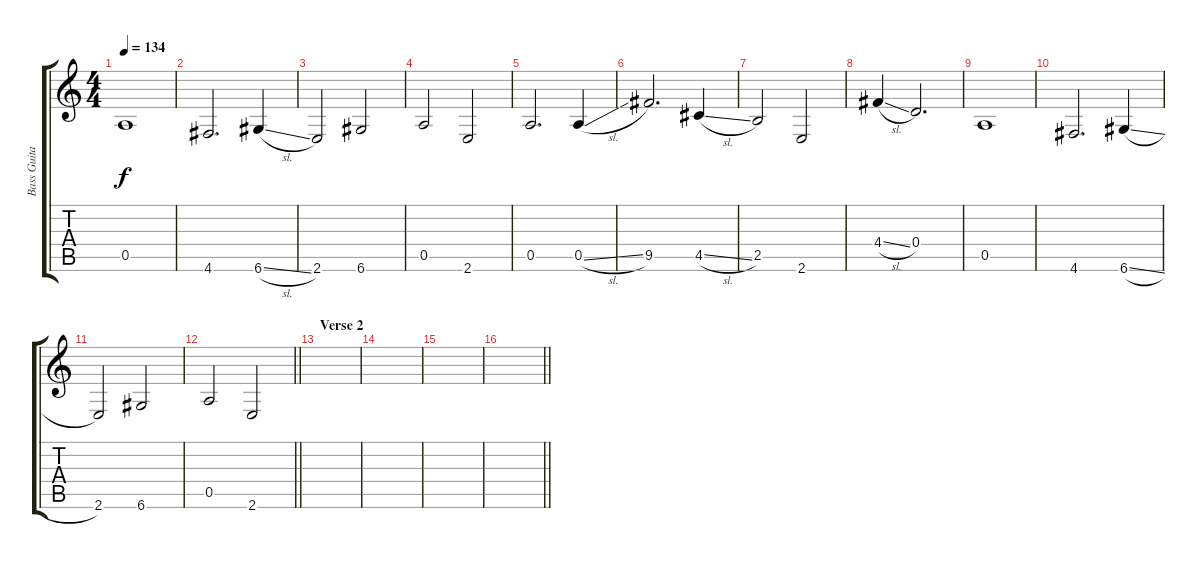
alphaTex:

\track ("Bass Guitar" "Bass Guita") {instrument electricbassfinger}
\staff {score tabs}
\tuning (E4 B3 G3 D3 A2 D2) {hide}
\ts (4 4)
\tempo 134
\clef g2
\ks c
0.5.1{dy f} |
4.6.2{d} 6.6{sl}.4 |
2.6.2 6.6.2 |
0.5.2 2.6.2 |
0.5.2{d} 0.5{sl}.4 |
9.5.2{d} 4.5{sl}.4 |
2.5.2 2.6.2 |
4.4{sl}.4 0.4.2{d} |
0.5.1 |
4.6.2{d} 6.6{sl}.4 |
2.6.2 6.6.2 |
\barLineRight lightlight
0.5.2 2.6.2 |
\section ("" "Verse 2")
|
|
|
\barLineRight lightlight
